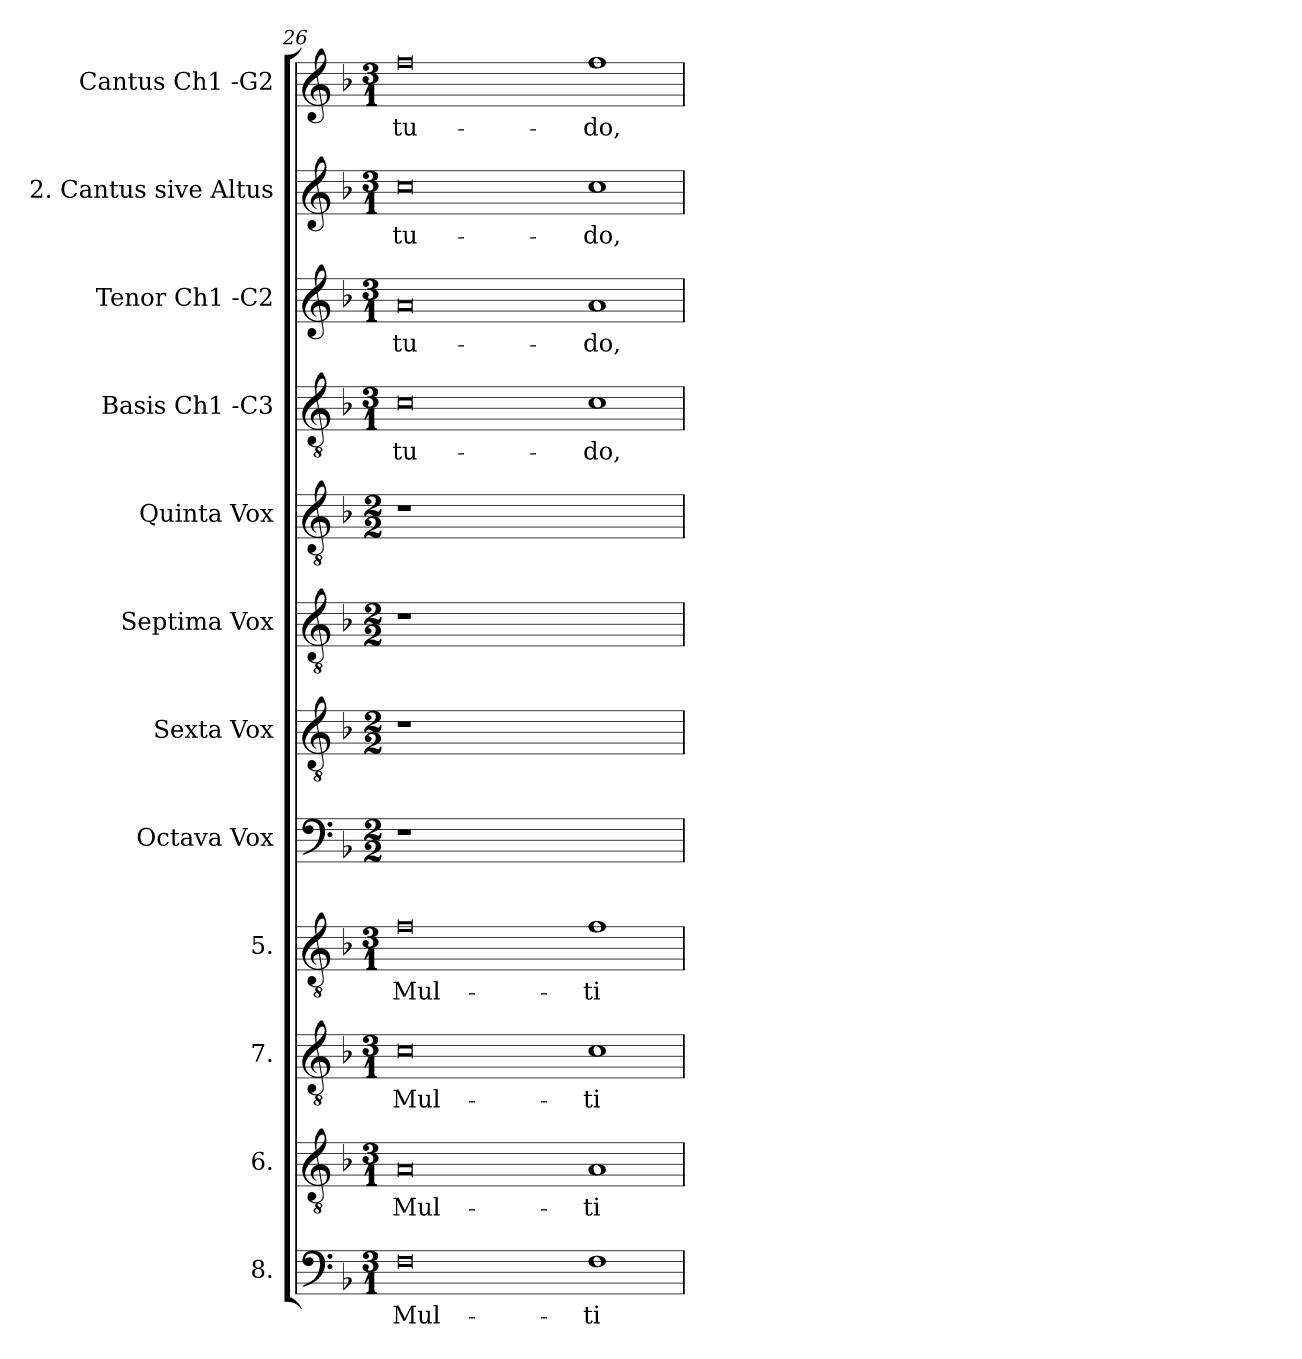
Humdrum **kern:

**kern	**text	**kern	**text	**kern	**text	**kern	**text	**kern	**kern	**kern	**kern	**kern	**text	**kern	**text	**kern	**text	**kern	**text
*part12	*part12	*part11	*part11	*part10	*part10	*part9	*part9	*part8	*part7	*part6	*part5	*part4	*part4	*part3	*part3	*part2	*part2	*part1	*part1
*staff12	*staff12	*staff11	*staff11	*staff10	*staff10	*staff9	*staff9	*staff8	*staff7	*staff6	*staff5	*staff4	*staff4	*staff3	*staff3	*staff2	*staff2	*staff1	*staff1
*I"8.	*	*I"6.	*	*I"7.	*	*I"5.	*	*I"Octava  Vox	*I"Sexta  Vox	*I"Septima  Vox	*I"Quinta  Vox	*I"Basis  Ch1 -C3	*	*I"Tenor  Ch1 -C2	*	*I"2. Cantus sive  Altus	*	*I"Cantus  Ch1 -G2	*
*	*	*	*	*	*	*	*	*	*	*	*	*I'B	*	*I'T	*	*I'A	*	*I'C	*
*clefF4	*	*clefGv2	*	*clefGv2	*	*clefGv2	*	*clefF4	*clefGv2	*clefGv2	*clefGv2	*clefGv2	*	*clefG2	*	*clefG2	*	*clefG2	*
*k[b-]	*	*k[b-]	*	*k[b-]	*	*k[b-]	*	*k[b-]	*k[b-]	*k[b-]	*k[b-]	*k[b-]	*	*k[b-]	*	*k[b-]	*	*k[b-]	*
*F:	*	*F:	*	*F:	*	*F:	*	*F:	*F:	*F:	*F:	*F:	*	*F:	*	*F:	*	*F:	*
*M3/1	*	*M3/1	*	*M3/1	*	*M3/1	*	*M2/2	*M2/2	*M2/2	*M2/2	*M3/1	*	*M3/1	*	*M3/1	*	*M3/1	*
=26	=26	=26	=26	=26	=26	=26	=26	=26	=26	=26	=26	=26	=26	=26	=26	=26	=26	=26	=26
!	!LO:LY:b:cj	!	!LO:LY:b:cj	!	!LO:LY:b:cj	!	!LO:LY:b:cj	!	!	!	!	!	!LO:LY:b:cj	!	!LO:LY:b:cj	!	!LO:LY:b:cj	!	!LO:LY:b:cj
0F	Mul-	0A	Mul-	0c	Mul-	0f	Mul-	1r	1r	1r	1r	0c	-tu-	0a	-tu-	0cc	-tu-	0ff	-tu-
.	.	.	.	.	.	.	.	0ryy	0ryy	0ryy	0ryy	.	.	.	.	.	.	.	.
!	!LO:LY:b:cj	!	!LO:LY:b:cj	!	!LO:LY:b:cj	!	!LO:LY:b:cj	!	!	!	!	!	!LO:LY:b:cj	!	!LO:LY:b:cj	!	!LO:LY:b:cj	!	!LO:LY:b:cj
1F	-ti-	1A	-ti-	1c	-ti-	1f	-ti-	.	.	.	.	1c	-do,	1a	-do,	1cc	-do,	1ff	-do,
=	=	=	=	=	=	=	=	=	=	=	=	=	=	=	=	=	=	=	=
*-	*-	*-	*-	*-	*-	*-	*-	*-	*-	*-	*-	*-	*-	*-	*-	*-	*-	*-	*-
